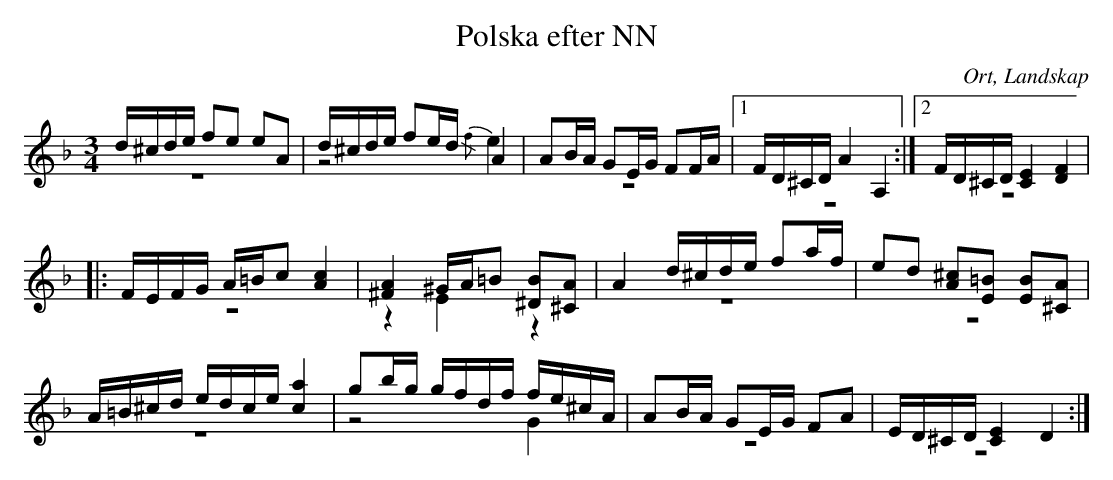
X:1
T:Polska efter NN
O:Ort, Landskap
M:3/4
L:1/8
K:Dm
V:1
V:2 merge
V:1
d/^c/d/e/ fe eA|d/^c/d/e/ fe/d/ A2|AB/A/ GE/G/ FF/A/|1 F/D/^C/D/ A2 A,2:|2 F/D/^C/D/ [C2E2] [D2F2]|
|:F/E/F/G/ A/=B/c [A2c2]|[^F2A2] ^G/A/=B [^DB][^CA]|A2 d/^c/d/e/ fa/f/|ed [A^c][E=B] [EB][^CA]|
A/=B/^c/d/ e/d/c/e/ [c2a2]|gb/g/ g/f/d/f/ f/e/^c/A/|AB/A/ GE/G/ FA|E/D/^C/D/ [C2E2] D2:|
V:2
z6|z4 {/f}e2|z6|1 z6:|2 z6|
|:z6|z2 E2 z2|z6|z6|
z6|z4 G2|z6|z6:|
